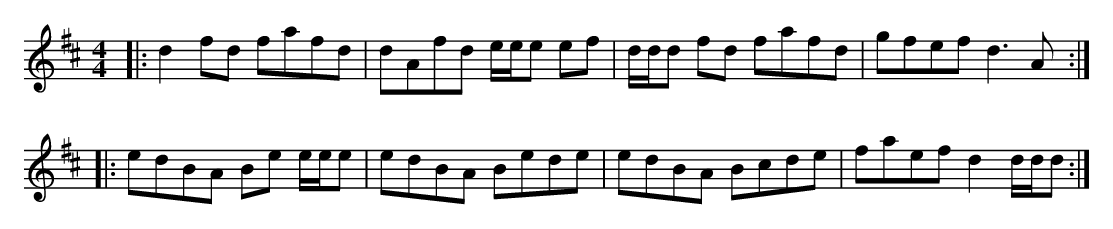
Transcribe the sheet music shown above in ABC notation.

X:1
M:4/4
K:D
|:d2 fd fafd|dAfd e/e/e ef|d/d/d fd fafd|gfef d3 A:|
|:edBA Be e/e/e|edBA Bede|edBA Bcde|faef d2 d/d/d:|
